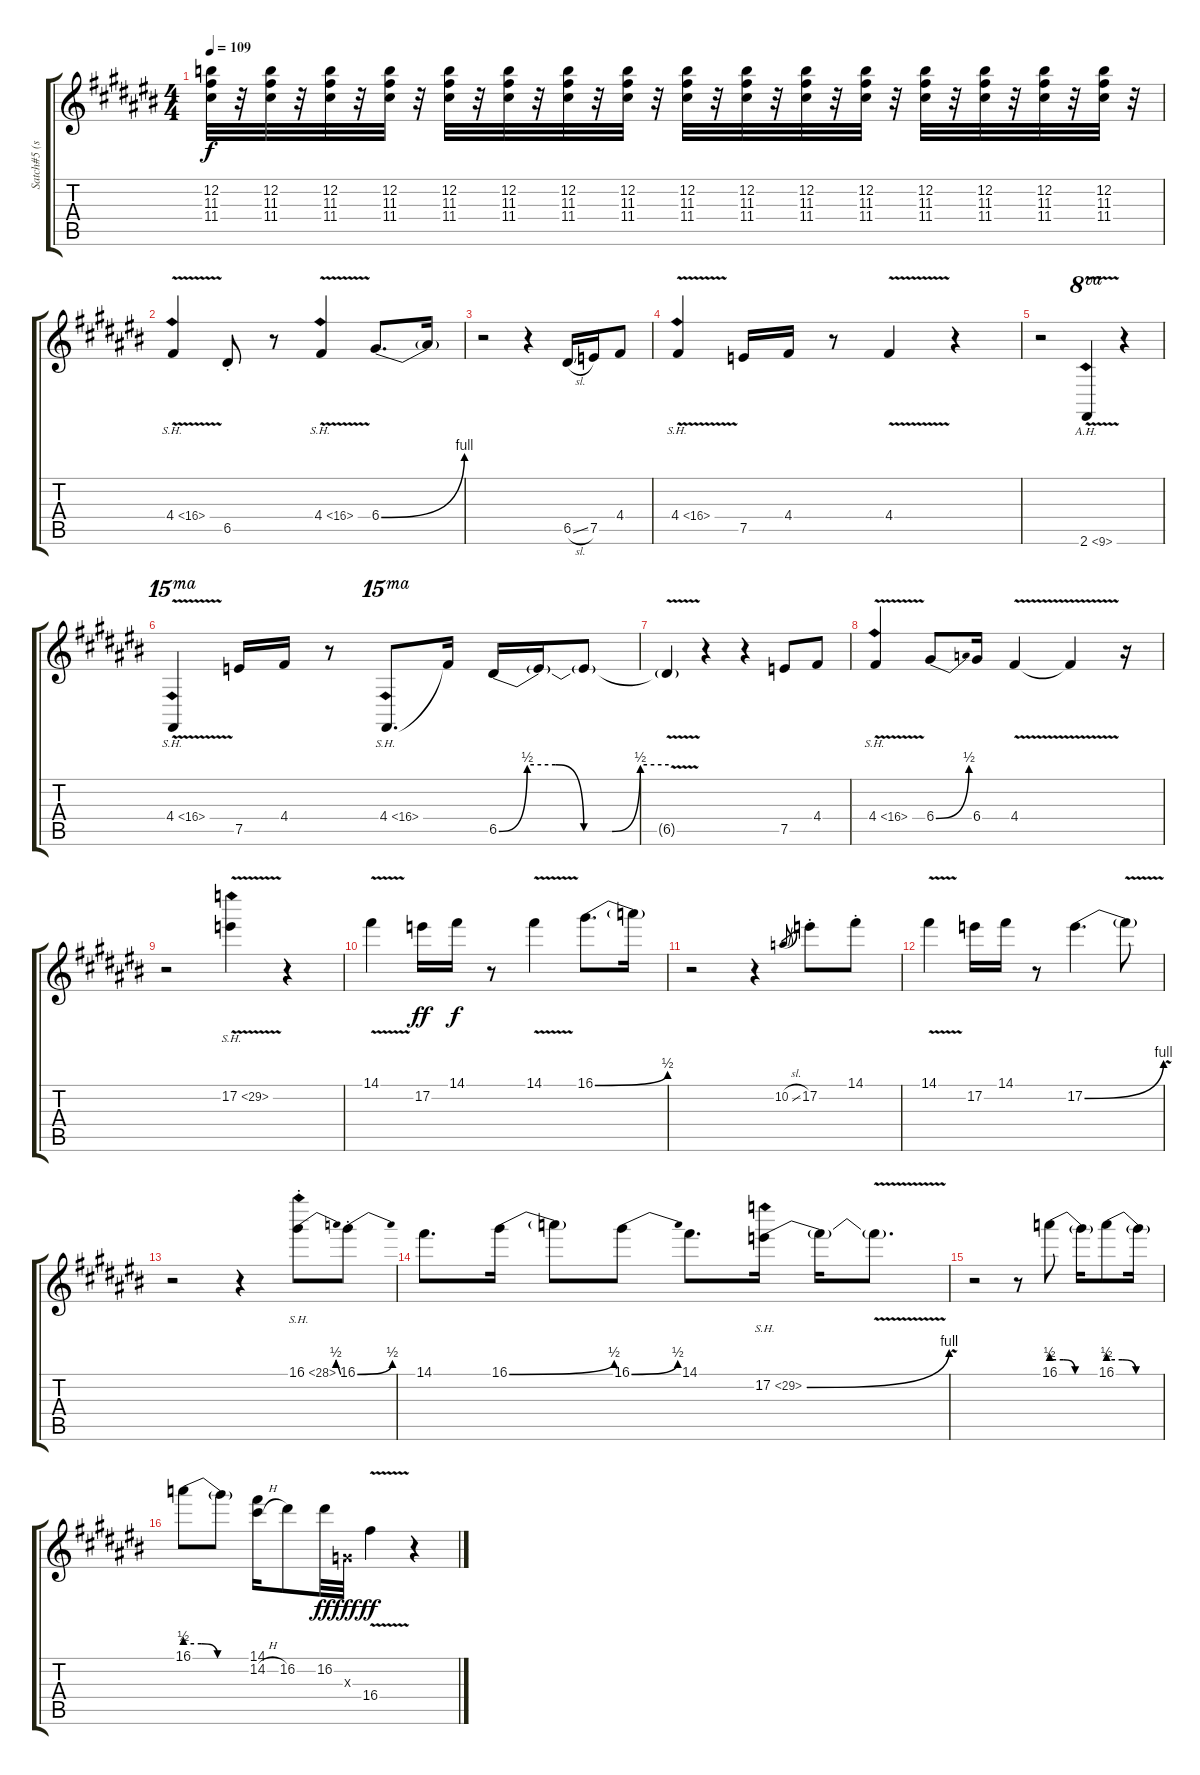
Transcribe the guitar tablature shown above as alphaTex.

\track ("Satch#5 (solo)" "Satch#5 (s") {instrument distortionguitar}
\staff {score tabs}
\tuning (E4 B3 G3 D3 A2 E2) {hide}
\ts (4 4)
\tempo 109
\clef g2
\ks c#
(12.2 11.3 11.4).32{dy f} r.32 (12.2 11.3 11.4).32 r.32 (12.2 11.3 11.4).32 r.32 (12.2 11.3 11.4).32 r.32 (12.2 11.3 11.4).32 r.32 (12.2 11.3 11.4).32 r.32 (12.2 11.3 11.4).32 r.32 (12.2 11.3 11.4).32 r.32 (12.2 11.3 11.4).32 r.32 (12.2 11.3 11.4).32 r.32 (12.2 11.3 11.4).32 r.32 (12.2 11.3 11.4).32 r.32 (12.2 11.3 11.4).32 r.32 (12.2 11.3 11.4).32 r.32 (12.2 11.3 11.4).32 r.32 (12.2 11.3 11.4).32 r.32 |
4.4{sh 12 v}.4{instrument distortionguitar} 6.5{st}.8 r.8 4.4{sh 12 v}.4 6.4{be (bend 0 0 60 4)}.8{d} 6.4{t}.16 |
r.2 r.4 6.5{sl}.16 7.5.16 4.4.8 |
4.4{sh 12 v}.4 7.5.16 4.4.16 r.8 4.4{v}.4 r.4 |
r.2 2.6{ah 7 v}.4{ot 8va} r.4 |
4.4{sh 12 v}.4{ot 15ma} 7.5.16 4.4.16 r.8 4.4{sh 12}.8{d ot 15ma} 4.4{t}.16 6.5{be (custom 0 0 10 2 20 2 30 0 40 0 50 2 60 2)}.16 6.5{t}.16 6.5{t}.8 |
6.5{v t}.4 r.4 r.4 7.5.8 4.4.8 |
4.4{sh 12 v}.4 6.4{be (bend 0 0 60 2)}.8 6.4.16 4.4{v}.4 4.4{t}.4 r.16 |
r.2 17.2{sh 12 v}.4 r.4 |
14.1{v}.4 17.2.16{dy ff} 14.1.16{dy f} r.8 14.1{v}.4 16.1{be (bend 0 0 60 2)}.8{d} 16.1{t}.16 |
r.2 r.4 10.2{sl}.8{gr} 17.2{st}.8 14.1{st}.8 |
14.1{v}.4 17.2.16 14.1.16 r.8 17.2{be (bend 0 0 60 4)}.4{d} 17.2{v t}.8 |
r.2 r.4 16.1{be (bend 0 0 60 2) sh 12 st}.8 16.1{be (bend 0 0 60 2) st}.8 |
14.1.8{d} 16.1{be (bend 0 0 60 2)}.16 16.1{t}.8 16.1{be (bend 0 0 60 2)}.8 14.1.8{d} 17.2{be (bend 0 0 60 4) sh 12}.16 17.2{t}.16 17.2{v t}.8{d} |
r.2 r.8 16.1{be (custom 0 2 15 2 30 0 60 0)}.8 16.1{t}.16 16.1{be (custom 0 2 15 2 30 0 60 0)}.8 16.1{t}.16 |
16.1{be (custom 0 2 15 2 30 0 60 0)}.8 16.1{t}.8 (14.1 14.2{h}).16 16.2.8 16.2.32{dy ff} 0.3{x}.32{dy fff} 16.4{v}.4{dy ff} r.4
